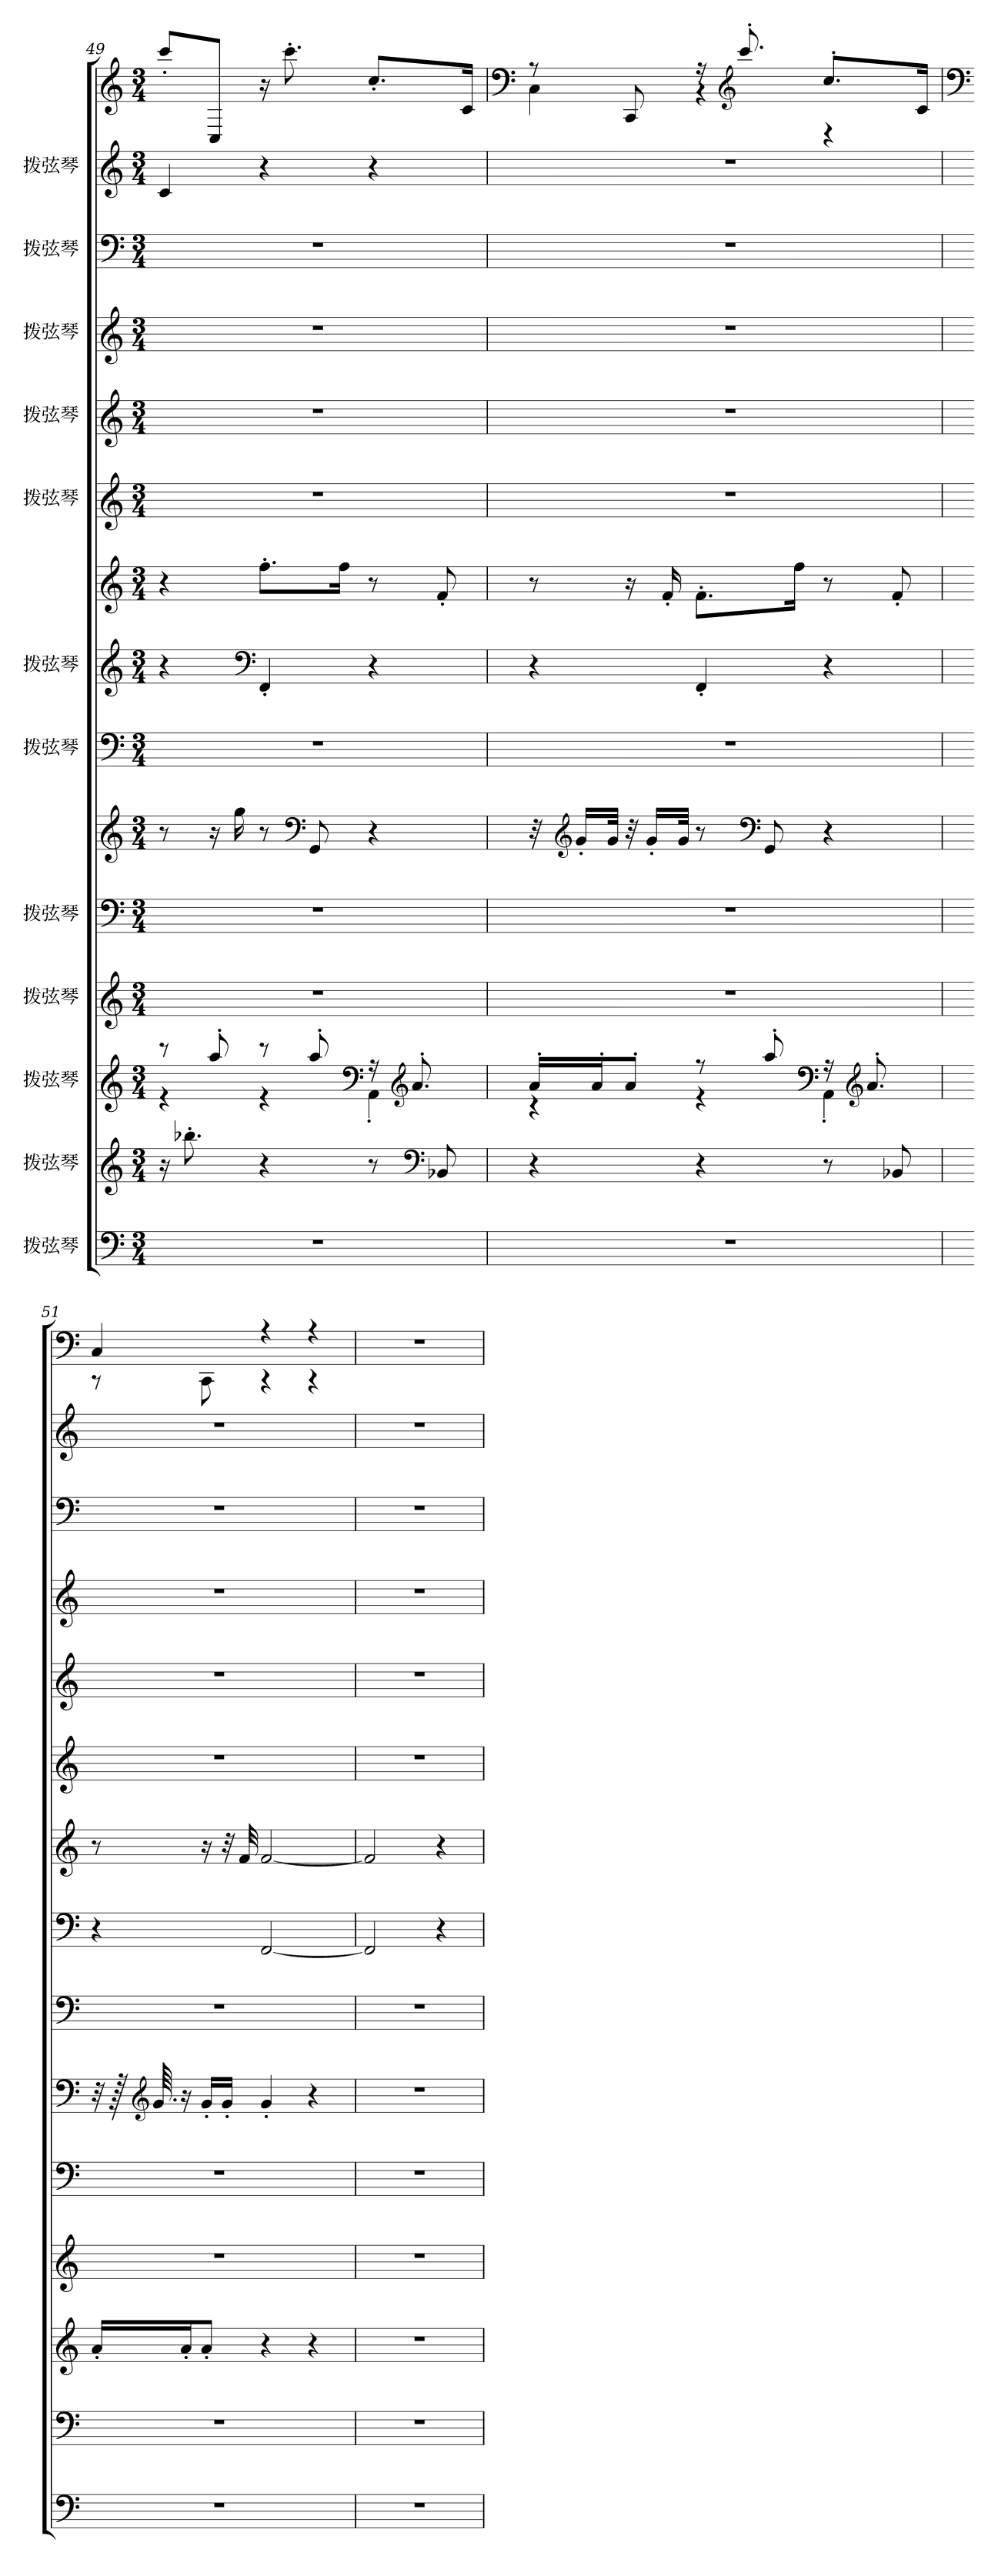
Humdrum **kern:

**kern	**kern	**kern	**kern	**kern	**kern	**kern	**kern	**kern	**kern	**kern	**kern	**kern	**kern	**kern
*part12	*part11	*part10	*part9	*part8	*part8	*part7	*part6	*part6	*part5	*part4	*part3	*part2	*part1	*part1
*staff15	*staff14	*staff13	*staff12	*staff11	*staff10	*staff9	*staff8	*staff7	*staff6	*staff5	*staff4	*staff3	*staff2	*staff1
*I"拨弦琴	*I"拨弦琴	*I"拨弦琴	*I"拨弦琴	*I"拨弦琴	*	*I"拨弦琴	*I"拨弦琴	*	*I"拨弦琴	*I"拨弦琴	*I"拨弦琴	*I"拨弦琴	*I"拨弦琴	*
!!LO:PB:g=z
*clefF4	*clefG2	*clefG2	*clefG2	*clefF4	*clefG2	*clefF4	*clefG2	*clefG2	*clefG2	*clefG2	*clefG2	*clefF4	*clefG2	*clefG2
*k[]	*k[]	*k[]	*k[]	*k[]	*k[]	*k[]	*k[]	*k[]	*k[]	*k[]	*k[]	*k[]	*k[]	*k[]
*M3/4	*M3/4	*M3/4	*M3/4	*M3/4	*M3/4	*M3/4	*M3/4	*M3/4	*M3/4	*M3/4	*M3/4	*M3/4	*M3/4	*M3/4
=49	=49	=49	=49	=49	=49	=49	=49	=49	=49	=49	=49	=49	=49	=49
*	*	*^	*	*	*	*	*	*	*	*	*	*	*	*
2.r	16r	8r	4r	2.r	2.r	8r	2.r	4r	4r	2.r	2.r	2.r	2.r	4c/	8ccc'/L
.	8.bb-X'\	.	.	.	.	.	.	.	.	.	.	.	.	.	.
.	.	8aa'/	.	.	.	16r	.	.	.	.	.	.	.	.	8C/J
.	.	.	.	.	.	16gg\	.	.	.	.	.	.	.	.	.
*	*	*	*	*	*	*	*	*clefF4	*	*	*	*	*	*	*
.	4r	8r	4r	.	.	8r	.	4FF'/	8.ff'\L	.	.	.	.	4r	16r
.	.	.	.	.	.	.	.	.	.	.	.	.	.	.	8.ccc'\
*	*	*	*	*	*	*clefF4	*	*	*	*	*	*	*	*	*
.	.	8aa'/	.	.	.	8GG/	.	.	.	.	.	.	.	.	.
.	.	.	.	.	.	.	.	.	16ff\Jk	.	.	.	.	.	.
*	*	*clefF4	*	*	*	*	*	*	*	*	*	*	*	*	*
.	8r	16r	4AA'\	.	.	4r	.	4r	8r	.	.	.	.	4r	8.cc'/L
*	*	*clefG2	*	*	*	*	*	*	*	*	*	*	*	*	*
.	.	8.a'/	.	.	.	.	.	.	.	.	.	.	.	.	.
*	*clefF4	*	*	*	*	*	*	*	*	*	*	*	*	*	*
.	8BB-X/	.	.	.	.	.	.	.	8f'/	.	.	.	.	.	.
.	.	.	.	.	.	.	.	.	.	.	.	.	.	.	16c/Jk
=50	=50	=50	=50	=50	=50	=50	=50	=50	=50	=50	=50	=50	=50	=50	=50
*	*	*	*	*	*	*	*	*	*	*	*	*	*	*	*clefF4
*	*	*	*	*	*	*	*	*	*	*	*	*	*	*	*^
2.r	4r	16a'/LL	4r	2.r	2.r	32r	2.r	4r	8r	2.r	2.r	2.r	2.r	2.r	8r	4C\
*	*	*	*	*	*	*clefG2	*	*	*	*	*	*	*	*	*	*
.	.	.	.	.	.	16g'/LL	.	.	.	.	.	.	.	.	.	.
.	.	16a'/J	.	.	.	.	.	.	.	.	.	.	.	.	.	.
.	.	.	.	.	.	32g/JJk	.	.	.	.	.	.	.	.	.	.
.	.	8a'/J	.	.	.	32r	.	.	16r	.	.	.	.	.	8CC/	.
.	.	.	.	.	.	16g'/LL	.	.	.	.	.	.	.	.	.	.
.	.	.	.	.	.	.	.	.	16f'/	.	.	.	.	.	.	.
.	.	.	.	.	.	32g/JJk	.	.	.	.	.	.	.	.	.	.
.	4r	8r	4r	.	.	8r	.	4FF'/	8.f'\L	.	.	.	.	.	16r	4r
*	*	*	*	*	*	*	*	*	*	*	*	*	*	*	*clefG2	*
.	.	.	.	.	.	.	.	.	.	.	.	.	.	.	8.ccc'/	.
*	*	*	*	*	*	*clefF4	*	*	*	*	*	*	*	*	*	*
.	.	8aa'/	.	.	.	8GG/	.	.	.	.	.	.	.	.	.	.
.	.	.	.	.	.	.	.	.	16ff\Jk	.	.	.	.	.	.	.
*	*	*clefF4	*	*	*	*	*	*	*	*	*	*	*	*	*	*
.	8r	16r	4AA'\	.	.	4r	.	4r	8r	.	.	.	.	.	8.cc'/L	4r
*	*	*clefG2	*	*	*	*	*	*	*	*	*	*	*	*	*	*
.	.	8.a'/	.	.	.	.	.	.	.	.	.	.	.	.	.	.
.	8BB-X/	.	.	.	.	.	.	.	8f'/	.	.	.	.	.	.	.
.	.	.	.	.	.	.	.	.	.	.	.	.	.	.	16c/Jk	.
*	*	*v	*v	*	*	*	*	*	*	*	*	*	*	*	*	*
!!LO:PB:g=z	!!
=51	=51	=51	=51	=51	=51	=51	=51	=51	=51	=51	=51	=51	=51	=51	=51
*	*	*	*	*	*	*	*	*	*	*	*	*	*	*clefF4	*
2.r	2.r	16a'/LL	2.r	2.r	32r	2.r	4r	8r	2.r	2.r	2.r	2.r	2.r	4C/	8r
.	.	.	.	.	128r	.	.	.	.	.	.	.	.	.	.
*	*	*	*	*	*clefG2	*	*	*	*	*	*	*	*	*	*
.	.	.	.	.	64.g/	.	.	.	.	.	.	.	.	.	.
.	.	16a'/J	.	.	16r	.	.	.	.	.	.	.	.	.	.
.	.	8a'/J	.	.	16g'/LL	.	.	16r	.	.	.	.	.	.	8CC\
.	.	.	.	.	16g'/JJ	.	.	32r	.	.	.	.	.	.	.
.	.	.	.	.	.	.	.	32f/	.	.	.	.	.	.	.
.	.	4r	.	.	4g'/	.	[2FF/	[2f/	.	.	.	.	.	4r	4r
.	.	4r	.	.	4r	.	.	.	.	.	.	.	.	4r	4r
*	*	*	*	*	*	*	*	*	*	*	*	*	*	*v	*v
=52	=52	=52	=52	=52	=52	=52	=52	=52	=52	=52	=52	=52	=52	=52
2.r	2.r	2.r	2.r	2.r	2.r	2.r	2FF/]	2f/]	2.r	2.r	2.r	2.r	2.r	2.r
.	.	.	.	.	.	.	4r	4r	.	.	.	.	.	.
=	=	=	=	=	=	=	=	=	=	=	=	=	=	=
*-	*-	*-	*-	*-	*-	*-	*-	*-	*-	*-	*-	*-	*-	*-
